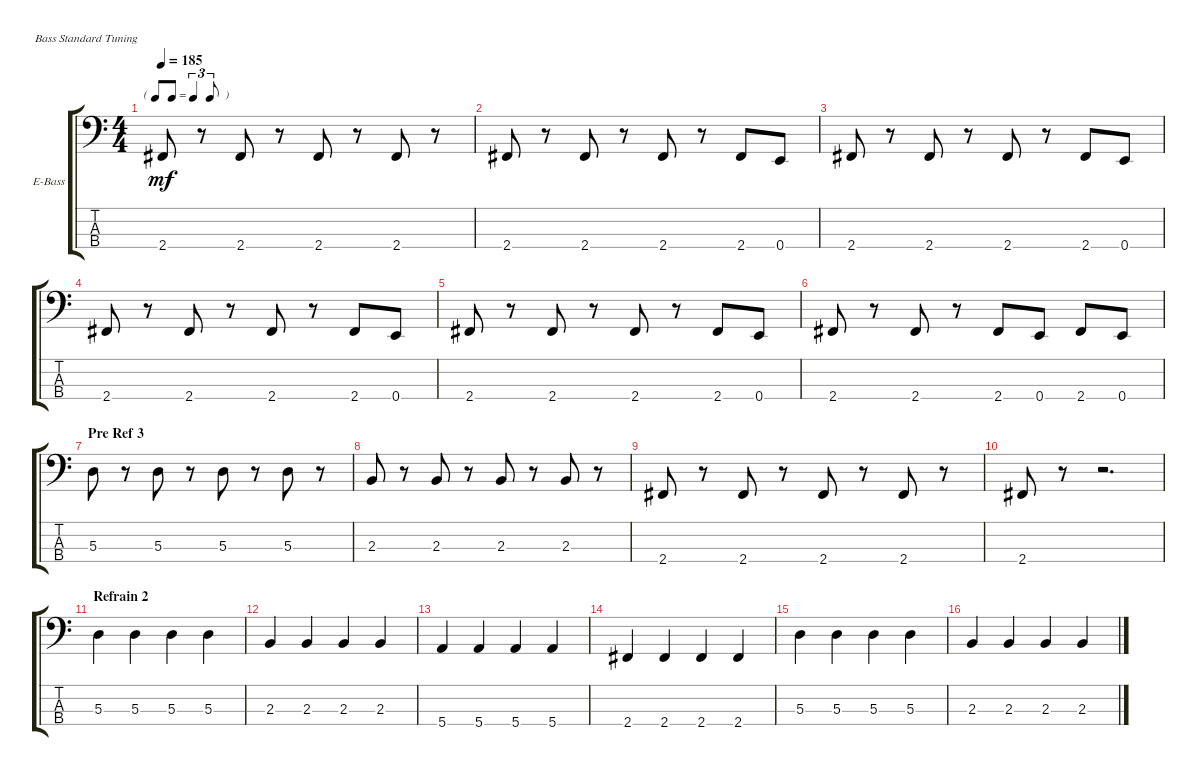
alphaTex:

\defaultSystemsLayout 4
\bracketExtendMode groupsimilarinstruments
\firstSystemTrackNameOrientation horizontal
\otherSystemsTrackNameOrientation horizontal
\track ("Fender Precision Bass '71" "E-Bass") {instrument electricbassfinger}
\staff {score tabs}
\tuning (G2 D2 A1 E1)
\ts (4 4)
\tf triplet8th
\tempo 185
\clef f4
\ks c
2.4{acc #}.8{dy mf} r.8 2.4{acc #}.8 r.8 2.4{acc #}.8 r.8 2.4{acc #}.8 r.8 |
2.4{acc #}.8 r.8 2.4{acc #}.8 r.8 2.4{acc #}.8 r.8 2.4{acc #}.8 0.4.8 |
2.4{acc #}.8 r.8 2.4{acc #}.8 r.8 2.4{acc #}.8 r.8 2.4{acc #}.8 0.4.8 |
2.4{acc #}.8 r.8 2.4{acc #}.8 r.8 2.4{acc #}.8 r.8 2.4{acc #}.8 0.4.8 |
2.4{acc #}.8 r.8 2.4{acc #}.8 r.8 2.4{acc #}.8 r.8 2.4{acc #}.8 0.4.8 |
2.4{acc #}.8 r.8 2.4{acc #}.8 r.8 2.4{acc #}.8 0.4.8 2.4{acc #}.8 0.4.8 |
\section ("" "Pre Ref 3")
5.3.8 r.8 5.3.8 r.8 5.3.8 r.8 5.3.8 r.8 |
2.3.8 r.8 2.3.8 r.8 2.3.8 r.8 2.3.8 r.8 |
2.4{acc #}.8 r.8 2.4{acc #}.8 r.8 2.4{acc #}.8 r.8 2.4{acc #}.8 r.8 |
2.4{acc #}.8 r.8 r.2{d} |
\section ("" "Refrain 2")
5.3.4 5.3.4 5.3.4 5.3.4 |
2.3.4 2.3.4 2.3.4 2.3.4 |
5.4.4 5.4.4 5.4.4 5.4.4 |
2.4{acc #}.4 2.4{acc #}.4 2.4{acc #}.4 2.4{acc #}.4 |
5.3.4 5.3.4 5.3.4 5.3.4 |
2.3.4 2.3.4 2.3.4 2.3.4
